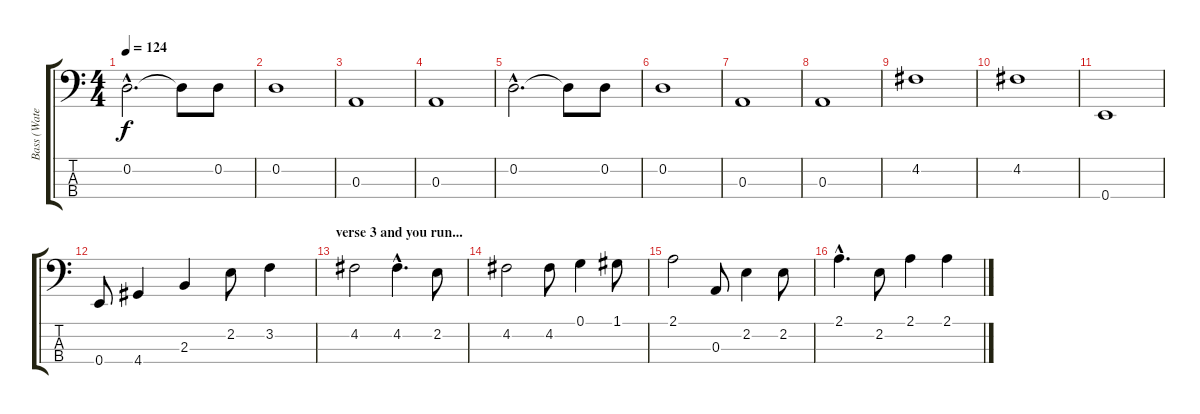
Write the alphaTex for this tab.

\track ("Bass (Waters)" "Bass (Wate") {instrument electricbassfinger}
\staff {score tabs}
\tuning (G2 D2 A1 E1) {hide}
\ts (4 4)
\tempo 124
\clef f4
\ks c
0.2{hac}.2{d dy f} 0.2{t}.8 0.2.8 |
0.2.1 |
0.3.1 |
0.3.1 |
0.2{hac}.2{d} 0.2{t}.8 0.2.8 |
0.2.1 |
0.3.1 |
0.3.1 |
4.2.1 |
4.2.1 |
0.4.1 |
0.4.8 4.4.4 2.3.4 2.2.8 3.2.4 |
\section ("" "verse 3 and you run...")
4.2.2 4.2{hac}.4{d} 2.2.8 |
4.2.2 4.2.8 0.1.4 1.1.8 |
2.1.2 0.3.8 2.2.4 2.2.8 |
2.1{hac}.4{d} 2.2.8 2.1.4 2.1.4
